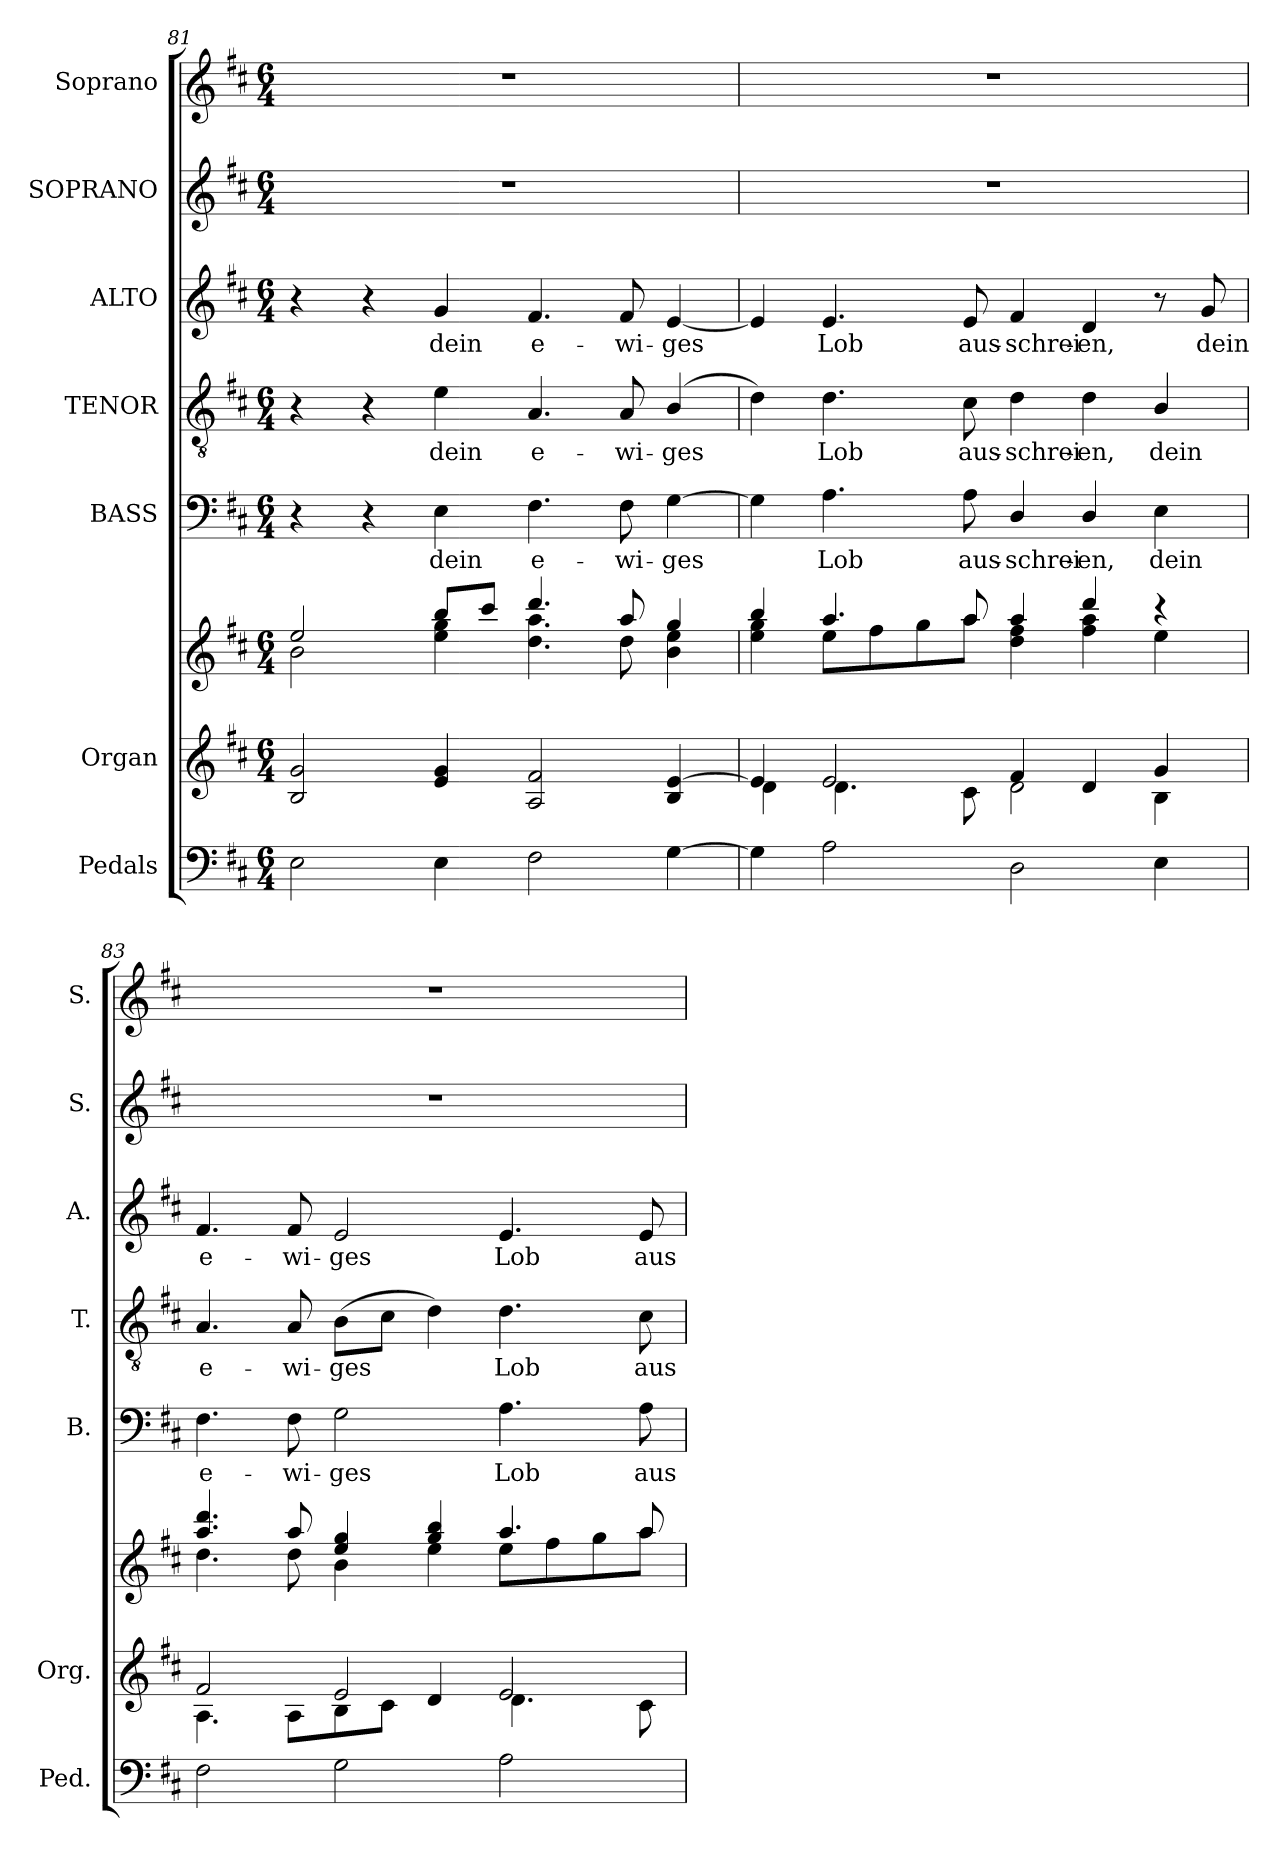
**kern	**kern	**kern	**kern	**text	**kern	**text	**kern	**text	**kern	**kern
*part7	*part6	*part6	*part5	*part5	*part4	*part4	*part3	*part3	*part2	*part1
*staff8	*staff7	*staff6	*staff5	*staff5	*staff4	*staff4	*staff3	*staff3	*staff2	*staff1
*I"Pedals	*I"Organ	*	*I"BASS	*	*I"TENOR	*	*I"ALTO	*	*I"SOPRANO	*I"Soprano
*I'Ped.	*I'Org.	*	*I'B.	*	*I'T.	*	*I'A.	*	*I'S.	*I'S.
*clefF4	*clefG2	*clefG2	*clefF4	*	*clefGv2	*	*clefG2	*	*clefG2	*clefG2
*	*	*	*	*	*ITrd7c12	*	*	*	*	*
*k[f#c#]	*k[f#c#]	*k[f#c#]	*k[f#c#]	*	*k[f#c#]	*	*k[f#c#]	*	*k[f#c#]	*k[f#c#]
*D:	*D:	*D:	*D:	*	*D:	*	*D:	*	*D:	*D:
*M6/4	*M6/4	*M6/4	*M6/4	*	*M6/4	*	*M6/4	*	*M6/4	*M6/4
=81	=81	=81	=81	=81	=81	=81	=81	=81	=81	=81
*	*	*^	*	*	*	*	*	*	*	*
!	!	!	!	!	!	!	!	!	!	!LO:N:vis=1	!LO:N:vis=1
2Ei\	2Bi/ 2gi	2eei/	2bi\	4r	.	4r	.	4r	.	1.r	1.r
.	.	.	.	4r	.	4r	.	4r	.	.	.
!	!	!	!	!	!LO:LY:b:color=#000000	!	!	!	!	!	!
!	!	!	!	!	!	!	!LO:LY:b:color=#000000	!	!	!	!
!	!	!	!	!	!	!	!	!	!LO:LY:b:color=#000000	!	!
4Ei\	4ei/ 4gi	8bbi/L	4eei\ 4ggi	4Ei\	dein	4Ei\	dein	4gi/	dein	.	.
.	.	8ccc#i/J	.	.	.	.	.	.	.	.	.
!	!	!	!	!	!LO:LY:b:color=#000000	!	!	!	!	!	!
!	!	!	!	!	!	!	!LO:LY:b:color=#000000	!	!	!	!
!	!	!	!	!	!	!	!	!	!LO:LY:b:color=#000000	!	!
2F#i\	2Ai/ 2f#i	4.dddi/	4.ddi\ 4.aai	4.F#i\	e-	4.AAi/	e-	4.f#i/	e-	.	.
!	!	!	!	!	!LO:LY:b:color=#000000	!	!	!	!	!	!
!	!	!	!	!	!	!	!LO:LY:b:color=#000000	!	!	!	!
!	!	!	!	!	!	!	!	!	!LO:LY:b:color=#000000	!	!
.	.	8aai/	8ddi\	8F#i\	-wi-	8AAi/	-wi-	8f#i/	-wi-	.	.
!	!	!	!	!	!LO:LY:b:color=#000000	!	!	!	!	!	!
!	!	!	!	!	!	!	!LO:LY:b:color=#000000	!	!	!	!
!	!	!	!	!	!	!	!	!	!LO:LY:b:color=#000000	!	!
[4Gi\	4Bi/ [4ei	4ggi/	4bi\ 4eei	[4Gi\	-ges	(4BBi/	-ges	[4ei/	-ges	.	.
=82	=82	=82	=82	=82	=82	=82	=82	=82	=82	=82	=82
*	*^	*	*	*	*	*	*	*	*	*	*
!	!	!	!	!	!	!	!	!	!	!	!LO:N:vis=1	!LO:N:vis=1
4Gi\]	4ei/]	4di\	4bbi/	4eei\ 4ggi	4Gi\]	.	4Di\)	.	4ei/]	.	1.r	1.r
!	!	!	!	!	!	!LO:LY:b:color=#000000	!	!	!	!	!	!
!	!	!	!	!	!	!	!	!LO:LY:b:color=#000000	!	!	!	!
!	!	!	!	!	!	!	!	!	!	!LO:LY:b:color=#000000	!	!
2Ai\	2ei/	4.di\	4.aai/	8eei\L	4.Ai\	Lob	4.Di\	Lob	4.ei/	Lob	.	.
.	.	.	.	8ff#i\	.	.	.	.	.	.	.	.
.	.	.	.	8ggi\	.	.	.	.	.	.	.	.
!	!	!	!	!	!	!LO:LY:b:color=#000000	!	!	!	!	!	!
!	!	!	!	!	!	!	!	!LO:LY:b:color=#000000	!	!	!	!
!	!	!	!	!	!	!	!	!	!	!LO:LY:b:color=#000000	!	!
.	.	8c#i\	8aai/	8aai\J	8Ai\	aus-	8C#i\	aus-	8ei/	aus-	.	.
!	!	!	!	!	!	!LO:LY:b:color=#000000	!	!	!	!	!	!
!	!	!	!	!	!	!	!	!LO:LY:b:color=#000000	!	!	!	!
!	!	!	!	!	!	!	!	!	!	!LO:LY:b:color=#000000	!	!
2Di\	4f#i/	2di\	4aai/	4ddi\ 4ff#i	4Di/	-schrei-	4Di\	-schrei-	4f#i/	-schrei-	.	.
!	!	!	!	!	!	!LO:LY:b:color=#000000	!	!	!	!	!	!
!	!	!	!	!	!	!	!	!LO:LY:b:color=#000000	!	!	!	!
!	!	!	!	!	!	!	!	!	!	!LO:LY:b:color=#000000	!	!
.	4di/	.	4dddi/	4ff#i\ 4aai	4Di/	-en,	4Di\	-en,	4di/	-en,	.	.
!	!	!	!	!	!	!LO:LY:b:color=#000000	!	!	!	!	!	!
!	!	!	!	!	!	!	!	!LO:LY:b:color=#000000	!	!	!	!
4Ei\	4gi/	4Bi\	4r	4eei\	4Ei\	dein	4BBi/	dein	8r	.	.	.
!	!	!	!	!	!	!	!	!	!	!LO:LY:b:color=#000000	!	!
.	.	.	.	.	.	.	.	.	8gi/	dein	.	.
=83	=83	=83	=83	=83	=83	=83	=83	=83	=83	=83	=83	=83
!	!	!	!	!	!	!LO:LY:b:color=#000000	!	!	!	!	!	!
!	!	!	!	!	!	!	!	!LO:LY:b:color=#000000	!	!	!	!
!	!	!	!	!	!	!	!	!	!	!LO:LY:b:color=#000000	!LO:N:vis=1	!LO:N:vis=1
2F#i\	2f#i/	4.Ai\	4.aai/ 4.dddi	4.ddi\	4.F#i\	e-	4.AAi/	e-	4.f#i/	e-	1.r	1.r
!	!	!	!	!	!	!LO:LY:b:color=#000000	!	!	!	!	!	!
!	!	!	!	!	!	!	!	!LO:LY:b:color=#000000	!	!	!	!
!	!	!	!	!	!	!	!	!	!	!LO:LY:b:color=#000000	!	!
.	.	8Ai\L	8aai/	8ddi\	8F#i\	-wi-	8AAi/	-wi-	8f#i/	-wi-	.	.
!	!	!	!	!	!	!LO:LY:b:color=#000000	!	!	!	!	!	!
!	!	!	!	!	!	!	!	!LO:LY:b:color=#000000	!	!	!	!
!	!	!	!	!	!	!	!	!	!	!LO:LY:b:color=#000000	!	!
2Gi\	2ei/	8Bi\	4eei/ 4ggi	4bi\	2Gi\	-ges	(8BBi\L	-ges	2ei/	-ges	.	.
.	.	8c#i\J	.	.	.	.	8C#i\J	.	.	.	.	.
.	.	4di/	4ggi/ 4bbi	4eei\	.	.	4Di\)	.	.	.	.	.
!	!	!	!	!	!	!LO:LY:b:color=#000000	!	!	!	!	!	!
!	!	!	!	!	!	!	!	!LO:LY:b:color=#000000	!	!	!	!
!	!	!	!	!	!	!	!	!	!	!LO:LY:b:color=#000000	!	!
2Ai\	2ei/	4.di\	4.aai/	8eei\L	4.Ai\	Lob	4.Di\	Lob	4.ei/	Lob	.	.
.	.	.	.	8ff#i\	.	.	.	.	.	.	.	.
.	.	.	.	8ggi\	.	.	.	.	.	.	.	.
!	!	!	!	!	!	!LO:LY:b:color=#000000	!	!	!	!	!	!
!	!	!	!	!	!	!	!	!LO:LY:b:color=#000000	!	!	!	!
!	!	!	!	!	!	!	!	!	!	!LO:LY:b:color=#000000	!	!
.	.	8c#i\	8aai/	8aai\J	8Ai\	aus-	8C#i\	aus-	8ei/	aus-	.	.
*	*v	*v	*	*	*	*	*	*	*	*	*	*
*	*	*v	*v	*	*	*	*	*	*	*	*
=	=	=	=	=	=	=	=	=	=	=
*-	*-	*-	*-	*-	*-	*-	*-	*-	*-	*-
